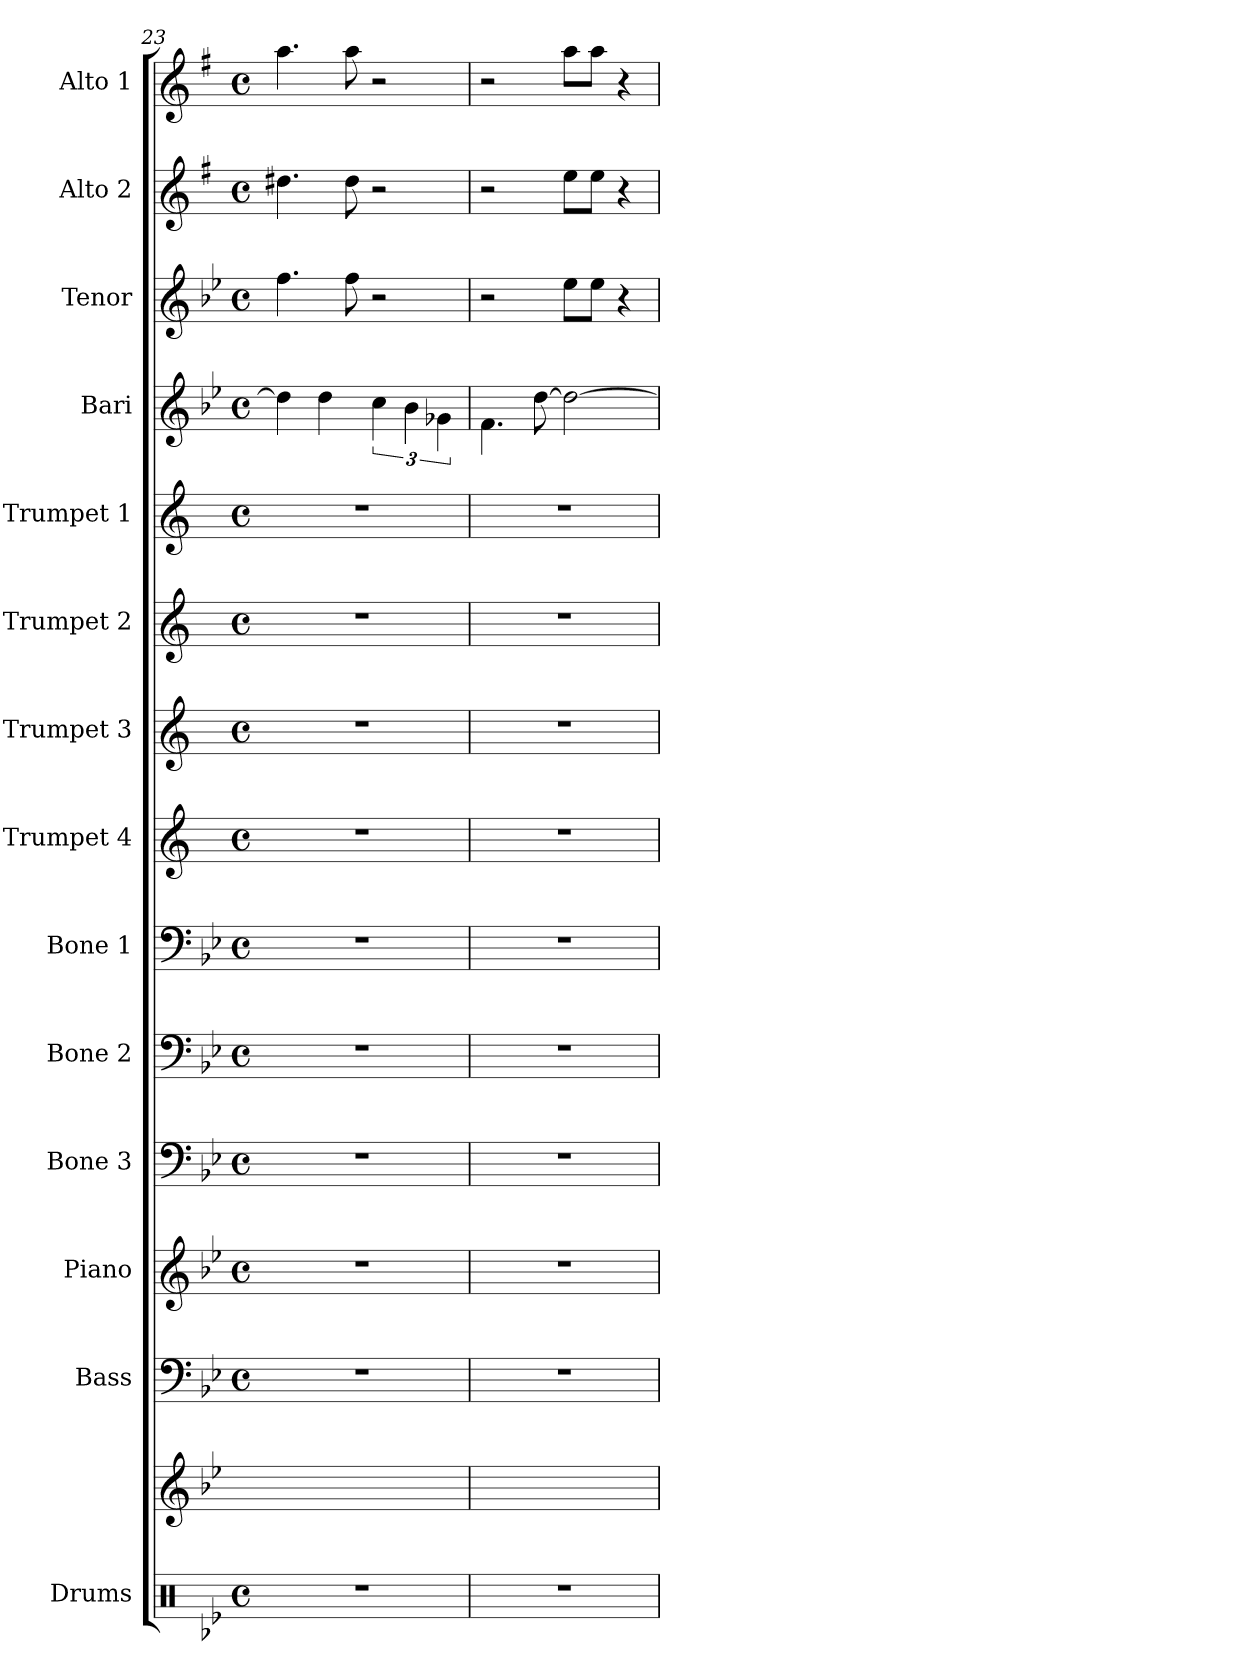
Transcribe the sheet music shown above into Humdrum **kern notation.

**kern	**kern	**kern	**kern	**kern	**kern	**kern	**kern	**kern	**kern	**kern	**kern	**kern	**kern	**kern
*part15	*part14	*part13	*part12	*part11	*part10	*part9	*part8	*part7	*part6	*part5	*part4	*part3	*part2	*part1
*staff15	*staff14	*staff13	*staff12	*staff11	*staff10	*staff9	*staff8	*staff7	*staff6	*staff5	*staff4	*staff3	*staff2	*staff1
*I"Drums	*	*I"Bass	*I"Piano	*I"Bone 3	*I"Bone 2	*I"Bone 1	*I"Trumpet 4	*I"Trumpet 3	*I"Trumpet 2	*I"Trumpet 1	*I"Bari	*I"Tenor	*I"Alto 2	*I"Alto 1
*	*	*	*	*	*	*	*I'Tpt	*	*I'Tpt	*I'Tpt	*	*	*	*
*clefX	*clefG2	*clefF4	*clefG2	*clefF4	*clefF4	*clefF4	*clefG2	*clefG2	*clefG2	*clefG2	*clefG2	*clefG2	*clefG2	*clefG2
*	*	*ITrd7c12	*ITrd8c14	*	*	*	*ITrd1c2	*ITrd1c2	*ITrd1c2	*ITrd1c2	*ITrd12c21	*ITrd8c14	*ITrd5c9	*ITrd5c9
*k[b-e-]	*k[b-e-]	*k[b-e-]	*k[b-e-]	*k[b-e-]	*k[b-e-]	*k[b-e-]	*k[b-e-]	*k[b-e-]	*k[b-e-]	*k[b-e-]	*k[b-e-]	*k[b-e-]	*k[b-e-]	*k[b-e-]
*B-:	*B-:	*B-:	*B-:	*B-:	*B-:	*B-:	*B-:	*B-:	*B-:	*B-:	*B-:	*B-:	*B-:	*B-:
*M4/4	*	*M4/4	*M4/4	*M4/4	*M4/4	*M4/4	*M4/4	*M4/4	*M4/4	*M4/4	*M4/4	*M4/4	*M4/4	*M4/4
*met(c)	*	*met(c)	*met(c)	*met(c)	*met(c)	*met(c)	*met(c)	*met(c)	*met(c)	*met(c)	*met(c)	*met(c)	*met(c)	*met(c)
=23	=23	=23	=23	=23	=23	=23	=23	=23	=23	=23	=23	=23	=23	=23
1r	1ryy	1r	1r	1r	1r	1r	1r	1r	1r	1r	4d\]	4.f\	4.f#X\	4.cc\
.	.	.	.	.	.	.	.	.	.	.	4d\	.	.	.
.	.	.	.	.	.	.	.	.	.	.	.	8f\	8f#\	8cc\
.	.	.	.	.	.	.	.	.	.	.	6c\	2r	2r	2r
.	.	.	.	.	.	.	.	.	.	.	6B-\	.	.	.
.	.	.	.	.	.	.	.	.	.	.	6G-X\	.	.	.
=24	=24	=24	=24	=24	=24	=24	=24	=24	=24	=24	=24	=24	=24	=24
1r	1ryy	1r	1r	1r	1r	1r	1r	1r	1r	1r	4.F\	2r	2r	2r
.	.	.	.	.	.	.	.	.	.	.	[8d\	.	.	.
.	.	.	.	.	.	.	.	.	.	.	2d\_	8e-\L	8g\L	8cc\L
.	.	.	.	.	.	.	.	.	.	.	.	8e-\J	8g\J	8cc\J
.	.	.	.	.	.	.	.	.	.	.	.	4r	4r	4r
=	=	=	=	=	=	=	=	=	=	=	=	=	=	=
*-	*-	*-	*-	*-	*-	*-	*-	*-	*-	*-	*-	*-	*-	*-
